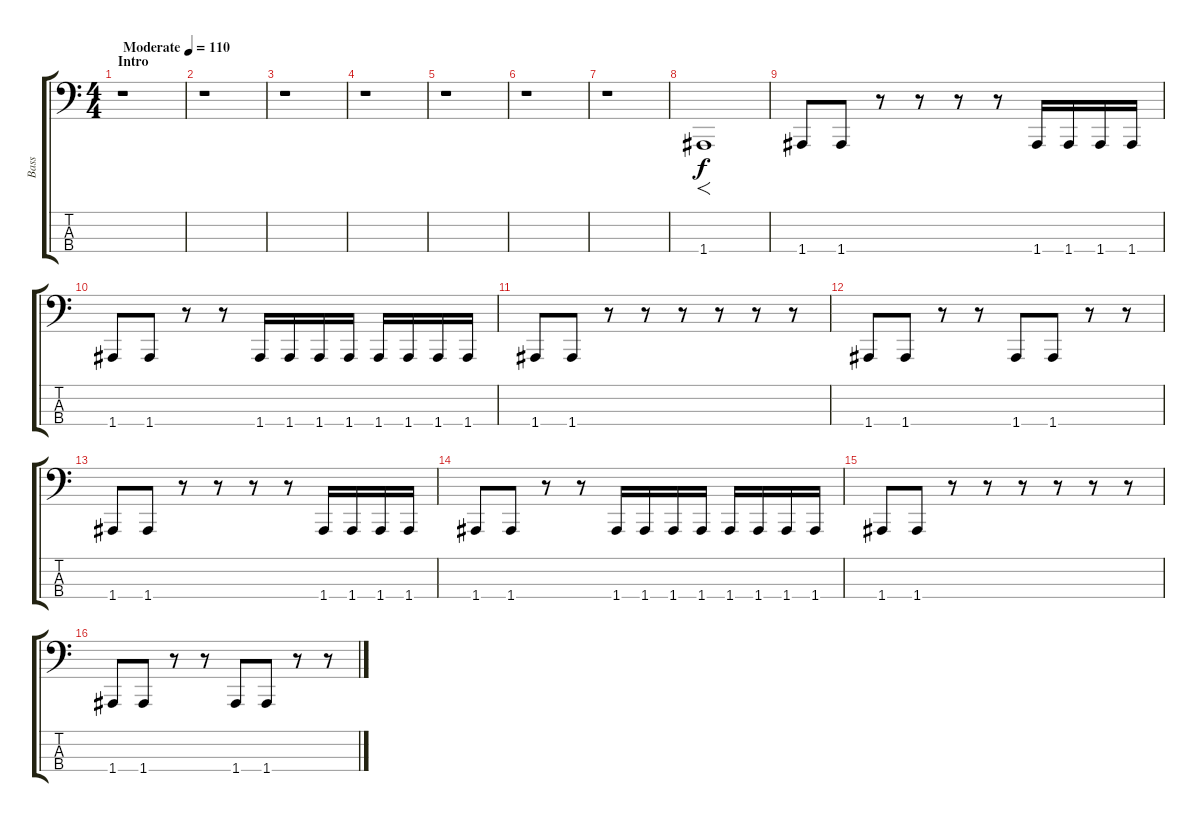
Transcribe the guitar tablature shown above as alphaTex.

\track ("Bass" "Bass") {instrument electricbasspick}
\staff {score tabs}
\tuning (D2 A1 E1 A0) {hide}
\ts (4 4)
\section ("" "Intro")
\tempo (110 "Moderate")
\clef f4
\ks c
r.1{dy f instrument electricbasspick} |
r.1 |
r.1 |
r.1 |
r.1 |
r.1 |
r.1 |
1.4.1{f} |
1.4.8 1.4.8 r.8 r.8 r.8 r.8 1.4.16 1.4.16 1.4.16 1.4.16 |
1.4.8 1.4.8 r.8 r.8 1.4.16 1.4.16 1.4.16 1.4.16 1.4.16 1.4.16 1.4.16 1.4.16 |
1.4.8 1.4.8 r.8 r.8 r.8 r.8 r.8 r.8 |
1.4.8 1.4.8 r.8 r.8 1.4.8 1.4.8 r.8 r.8 |
1.4.8 1.4.8 r.8 r.8 r.8 r.8 1.4.16 1.4.16 1.4.16 1.4.16 |
1.4.8 1.4.8 r.8 r.8 1.4.16 1.4.16 1.4.16 1.4.16 1.4.16 1.4.16 1.4.16 1.4.16 |
1.4.8 1.4.8 r.8 r.8 r.8 r.8 r.8 r.8 |
1.4.8 1.4.8 r.8 r.8 1.4.8 1.4.8 r.8 r.8
